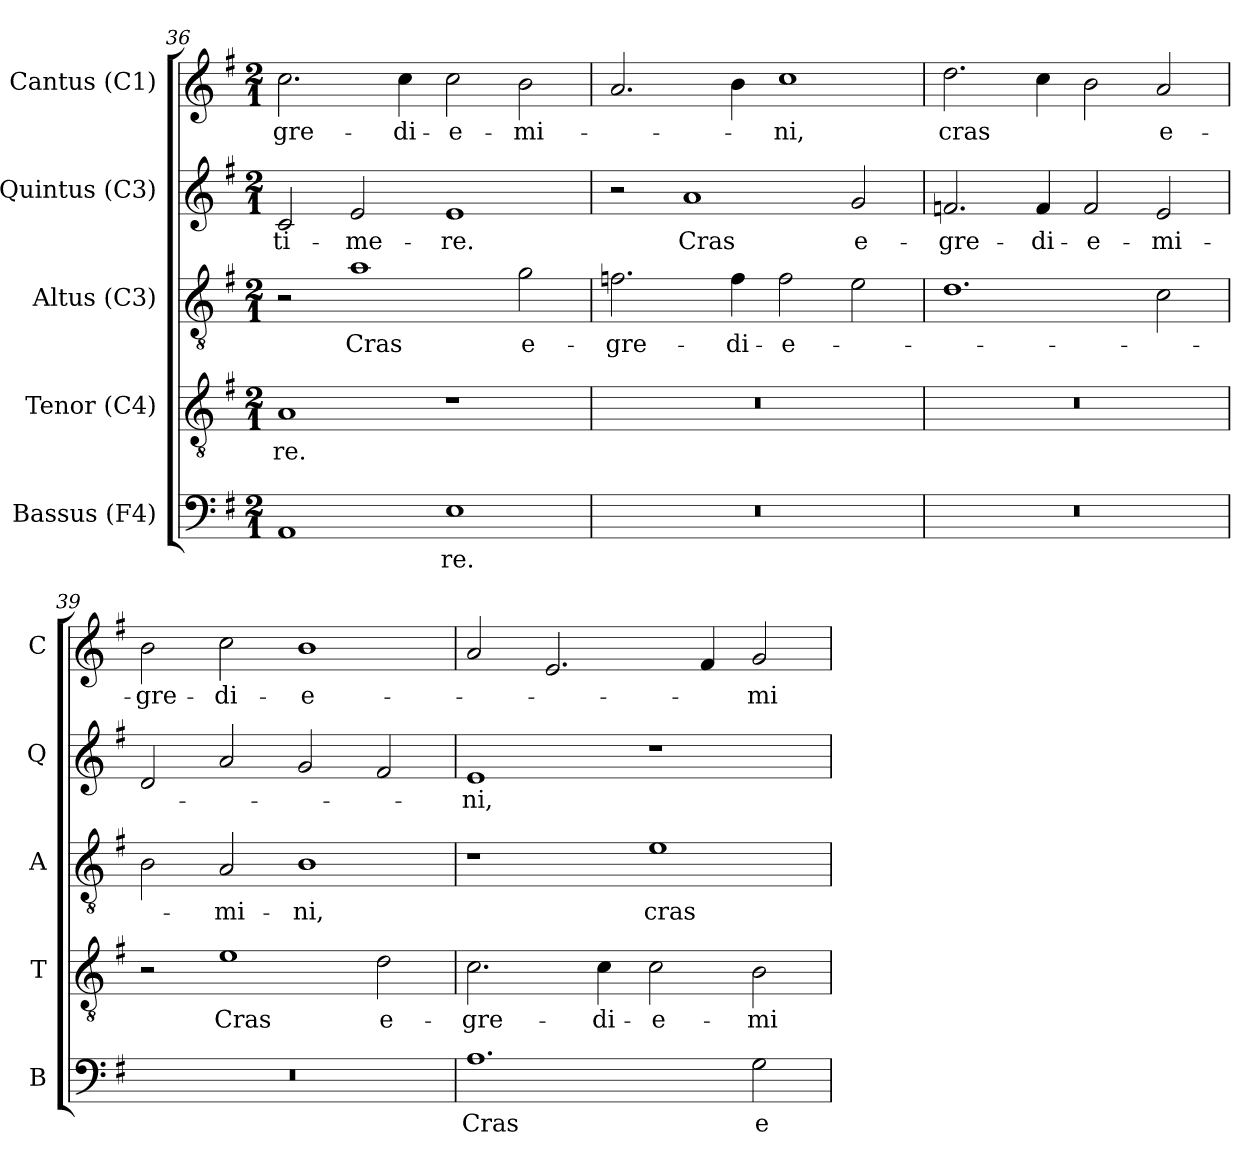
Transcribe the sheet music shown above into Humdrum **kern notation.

**kern	**text	**kern	**text	**kern	**text	**kern	**text	**kern	**text
*part5	*part5	*part4	*part4	*part3	*part3	*part2	*part2	*part1	*part1
*staff5	*staff5	*staff4	*staff4	*staff3	*staff3	*staff2	*staff2	*staff1	*staff1
*I"Bassus (F4)	*	*I"Tenor (C4)	*	*I"Altus (C3)	*	*I"Quintus (C3)	*	*I"Cantus (C1)	*
*I'B	*	*I'T	*	*I'A	*	*I'Q	*	*I'C	*
!!LO:LB:g=z
*clefF4	*	*clefGv2	*	*clefGv2	*	*clefG2	*	*clefG2	*
*k[f#]	*	*k[f#]	*	*k[f#]	*	*k[f#]	*	*k[f#]	*
*G:	*	*G:	*	*G:	*	*G:	*	*G:	*
*M2/1	*	*M2/1	*	*M2/1	*	*M2/1	*	*M2/1	*
=36	=36	=36	=36	=36	=36	=36	=36	=36	=36
!	!	!	!LO:LY:b:color=#000000	!	!	!	!	!	!
!	!	!	!	!	!	!	!LO:LY:b:color=#000000	!	!
!	!	!	!	!	!	!	!	!	!LO:LY:b:color=#000000
1AAi	.	1Ai	-re.	2r	.	2ci/	ti-	2.cci\	-gre-
!	!	!	!	!	!LO:LY:b:color=#000000	!	!	!	!
!	!	!	!	!	!	!	!LO:LY:b:color=#000000	!	!
.	.	.	.	1ai	Cras	2ei/	-me-	.	.
!	!	!	!	!	!	!	!	!	!LO:LY:b:color=#000000
.	.	.	.	.	.	.	.	4cci\	-di-
!	!LO:LY:b:color=#000000	!	!	!	!	!	!	!	!
!	!	!	!	!	!	!	!LO:LY:b:color=#000000	!	!
!	!	!	!	!	!	!	!	!	!LO:LY:b:color=#000000
1Ei	-re.	1r	.	.	.	1ei	-re.	2cci\	-e-
!	!	!	!	!	!LO:LY:b:color=#000000	!	!	!	!
!	!	!	!	!	!	!	!	!	!LO:LY:b:color=#000000
.	.	.	.	2gi\	e-	.	.	2bi\	-mi-
=37	=37	=37	=37	=37	=37	=37	=37	=37	=37
!LO:N:vis=1	!	!LO:N:vis=1	!	!	!	!	!	!	!
!	!	!	!	!	!LO:LY:b:color=#000000	!	!	!	!
0r	.	0r	.	2.fni\	-gre-	2r	.	2.ai/	.
!	!	!	!	!	!	!	!LO:LY:b:color=#000000	!	!
.	.	.	.	.	.	1ai	Cras	.	.
!	!	!	!	!	!LO:LY:b:color=#000000	!	!	!	!
.	.	.	.	4fi\	-di-	.	.	4bi\	.
!	!	!	!	!	!LO:LY:b:color=#000000	!	!	!	!
!	!	!	!	!	!	!	!	!	!LO:LY:b:color=#000000
.	.	.	.	2fi\	-e-	.	.	1cci	-ni,
!	!	!	!	!	!	!	!LO:LY:b:color=#000000	!	!
.	.	.	.	2ei\	.	2gi/	e-	.	.
=38	=38	=38	=38	=38	=38	=38	=38	=38	=38
!LO:N:vis=1	!	!LO:N:vis=1	!	!	!	!	!	!	!
!	!	!	!	!	!	!	!LO:LY:b:color=#000000	!	!
!	!	!	!	!	!	!	!	!	!LO:LY:b:color=#000000
0r	.	0r	.	1.di	.	2.fni/	-gre-	2.ddi\	cras
!	!	!	!	!	!	!	!LO:LY:b:color=#000000	!	!
.	.	.	.	.	.	4fi/	-di-	4cci\	.
!	!	!	!	!	!	!	!LO:LY:b:color=#000000	!	!
.	.	.	.	.	.	2fi/	-e-	2bi\	.
!	!	!	!	!	!	!	!LO:LY:b:color=#000000	!	!
!	!	!	!	!	!	!	!	!	!LO:LY:b:color=#000000
.	.	.	.	2ci\	.	2ei/	-mi-	2ai/	e-
=39	=39	=39	=39	=39	=39	=39	=39	=39	=39
!LO:N:vis=1	!	!	!	!	!	!	!	!	!
!	!	!	!	!	!	!	!	!	!LO:LY:b:color=#000000
0r	.	2r	.	2Bi\	.	2di/	.	2bi\	-gre-
!	!	!	!LO:LY:b:color=#000000	!	!	!	!	!	!
!	!	!	!	!	!LO:LY:b:color=#000000	!	!	!	!
!	!	!	!	!	!	!	!	!	!LO:LY:b:color=#000000
.	.	1ei	Cras	2Ai/	-mi-	2ai/	.	2cci\	-di-
!	!	!	!	!	!LO:LY:b:color=#000000	!	!	!	!
!	!	!	!	!	!	!	!	!	!LO:LY:b:color=#000000
.	.	.	.	1Bi	-ni,	2gi/	.	1bi	-e-
!	!	!	!LO:LY:b:color=#000000	!	!	!	!	!	!
.	.	2di\	e-	.	.	2f#i/	.	.	.
=40	=40	=40	=40	=40	=40	=40	=40	=40	=40
!	!LO:LY:b:color=#000000	!	!	!	!	!	!	!	!
!	!	!	!LO:LY:b:color=#000000	!	!	!	!	!	!
!	!	!	!	!	!	!	!LO:LY:b:color=#000000	!	!
1.Ai	Cras	2.ci\	-gre-	1r	.	1ei	-ni,	2ai/	.
.	.	.	.	.	.	.	.	2.ei/	.
!	!	!	!LO:LY:b:color=#000000	!	!	!	!	!	!
.	.	4ci\	-di-	.	.	.	.	.	.
!	!	!	!LO:LY:b:color=#000000	!	!	!	!	!	!
!	!	!	!	!	!LO:LY:b:color=#000000	!	!	!	!
.	.	2ci\	-e-	1ei	cras	1r	.	.	.
.	.	.	.	.	.	.	.	4f#i/	.
!	!LO:LY:b:color=#000000	!	!	!	!	!	!	!	!
!	!	!	!LO:LY:b:color=#000000	!	!	!	!	!	!
!	!	!	!	!	!	!	!	!	!LO:LY:b:color=#000000
2Gi\	e-	2Bi\	-mi-	.	.	.	.	2gi/	-mi-
=	=	=	=	=	=	=	=	=	=
*-	*-	*-	*-	*-	*-	*-	*-	*-	*-
